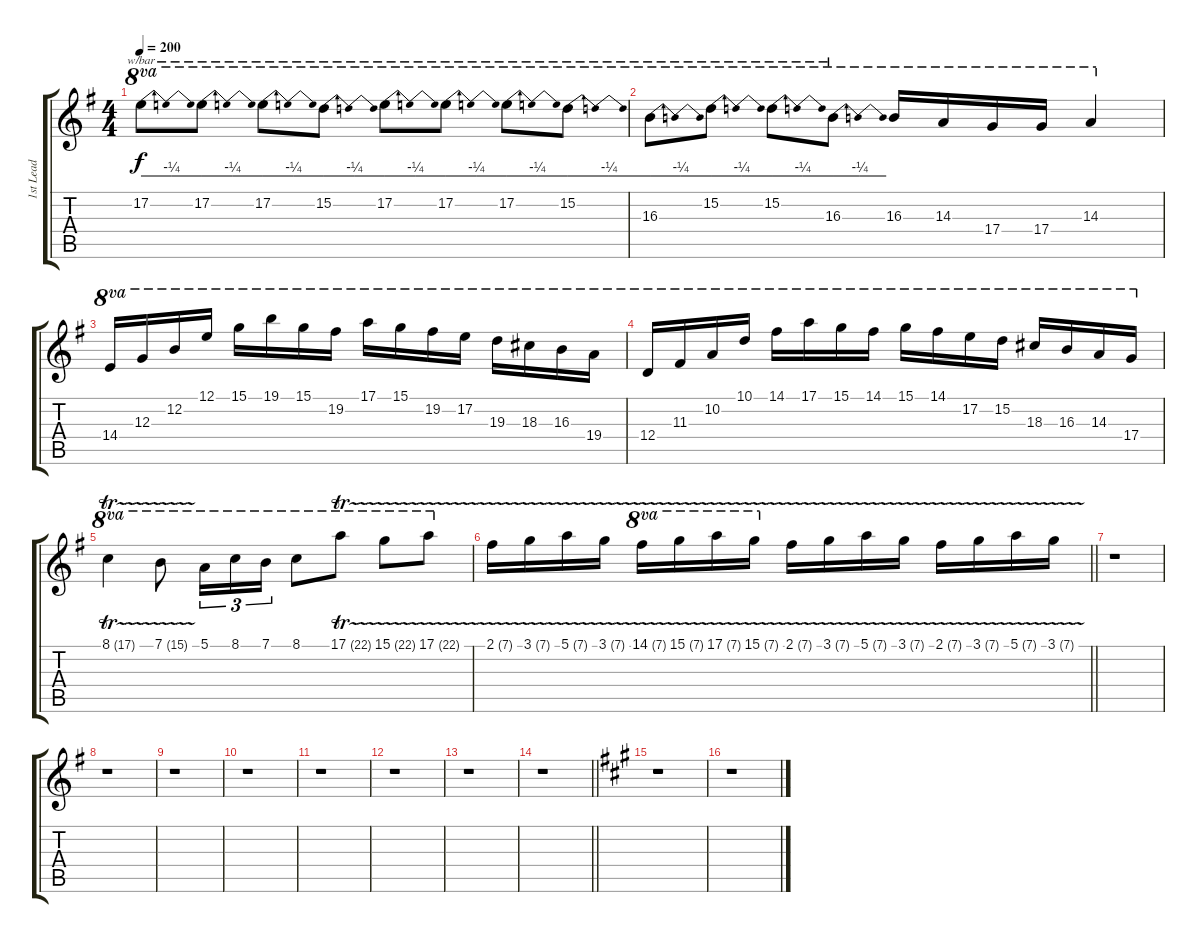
\track ("1st Lead" "1st Lead") {instrument distortionguitar}
\staff {score tabs}
\tuning (E4 B3 G3 D3 A2 E2) {hide}
\ts (4 4)
\tempo 200
\clef g2
\ks g
17.2.8{tbe (dip default 0 0 30 -1 60 0) ot 8va dy f} 17.2.8{tbe (dip default 0 0 30 -1 60 0) ot 8va} 17.2.8{tbe (dip default 0 0 30 -1 60 0) ot 8va} 15.2.8{tbe (dip default 0 0 30 -1 60 0) ot 8va} 17.2.8{tbe (dip default 0 0 30 -1 60 0) ot 8va} 17.2.8{tbe (dip default 0 0 30 -1 60 0) ot 8va} 17.2.8{tbe (dip default 0 0 30 -1 60 0) ot 8va} 15.2.8{tbe (dip default 0 0 30 -1 60 0) ot 8va} |
16.3.8{tbe (dip default 0 0 30 -1 60 0) ot 8va} 15.2.8{tbe (dip default 0 0 30 -1 60 0) ot 8va} 15.2.8{tbe (dip default 0 0 30 -1 60 0) ot 8va} 16.3.8{tbe (dip default 0 0 30 -1 60 0) ot 8va} 16.3.16{ot 8va} 14.3.16{ot 8va} 17.4.16{ot 8va} 17.4.16{ot 8va} 14.3.4{ot 8va} |
14.4.16{ot 8va} 12.3.16{ot 8va} 12.2.16{ot 8va} 12.1.16{ot 8va} 15.1.16{ot 8va} 19.1.16{ot 8va} 15.1.16{ot 8va} 19.2.16{ot 8va} 17.1.16{ot 8va} 15.1.16{ot 8va} 19.2.16{ot 8va} 17.2.16{ot 8va} 19.3.16{ot 8va} 18.3.16{ot 8va} 16.3.16{ot 8va} 19.4.16{ot 8va} |
12.4.16{ot 8va} 11.3.16{ot 8va} 10.2.16{ot 8va} 10.1.16{ot 8va} 14.1.16{ot 8va} 17.1.16{ot 8va} 15.1.16{ot 8va} 14.1.16{ot 8va} 15.1.16{ot 8va} 14.1.16{ot 8va} 17.2.16{ot 8va} 15.2.16{ot 8va} 18.3.16{ot 8va} 16.3.16{ot 8va} 14.3.16{ot 8va} 17.4.16{ot 8va} |
8.1{tr (17 32)}.4{ot 8va} 7.1{tr (15 32)}.8{ot 8va} 5.1.16{tu (3 2) ot 8va} 8.1.16{tu (3 2) ot 8va} 7.1.16{tu (3 2) ot 8va} 8.1.8{ot 8va} 17.1{tr (22 32)}.8{ot 8va} 15.1{tr (22 32)}.8{ot 8va} 17.1{tr (22 32)}.8{ot 8va} |
\barLineRight lightlight
2.1{tr (7 32)}.16 3.1{tr (7 32)}.16 5.1{tr (7 32)}.16 3.1{tr (7 32)}.16 14.1{tr (7 32)}.16{ot 8va} 15.1{tr (7 32)}.16{ot 8va} 17.1{tr (7 32)}.16{ot 8va} 15.1{tr (7 32)}.16{ot 8va} 2.1{tr (7 32)}.16 3.1{tr (7 32)}.16 5.1{tr (7 32)}.16 3.1{tr (7 32)}.16 2.1{tr (7 32)}.16 3.1{tr (7 32)}.16 5.1{tr (7 32)}.16 3.1{tr (7 32)}.16 |
r.1 |
r.1 |
r.1 |
r.1 |
r.1 |
r.1 |
r.1 |
\barLineRight lightlight
r.1 |
\ks a
r.1 |
r.1
